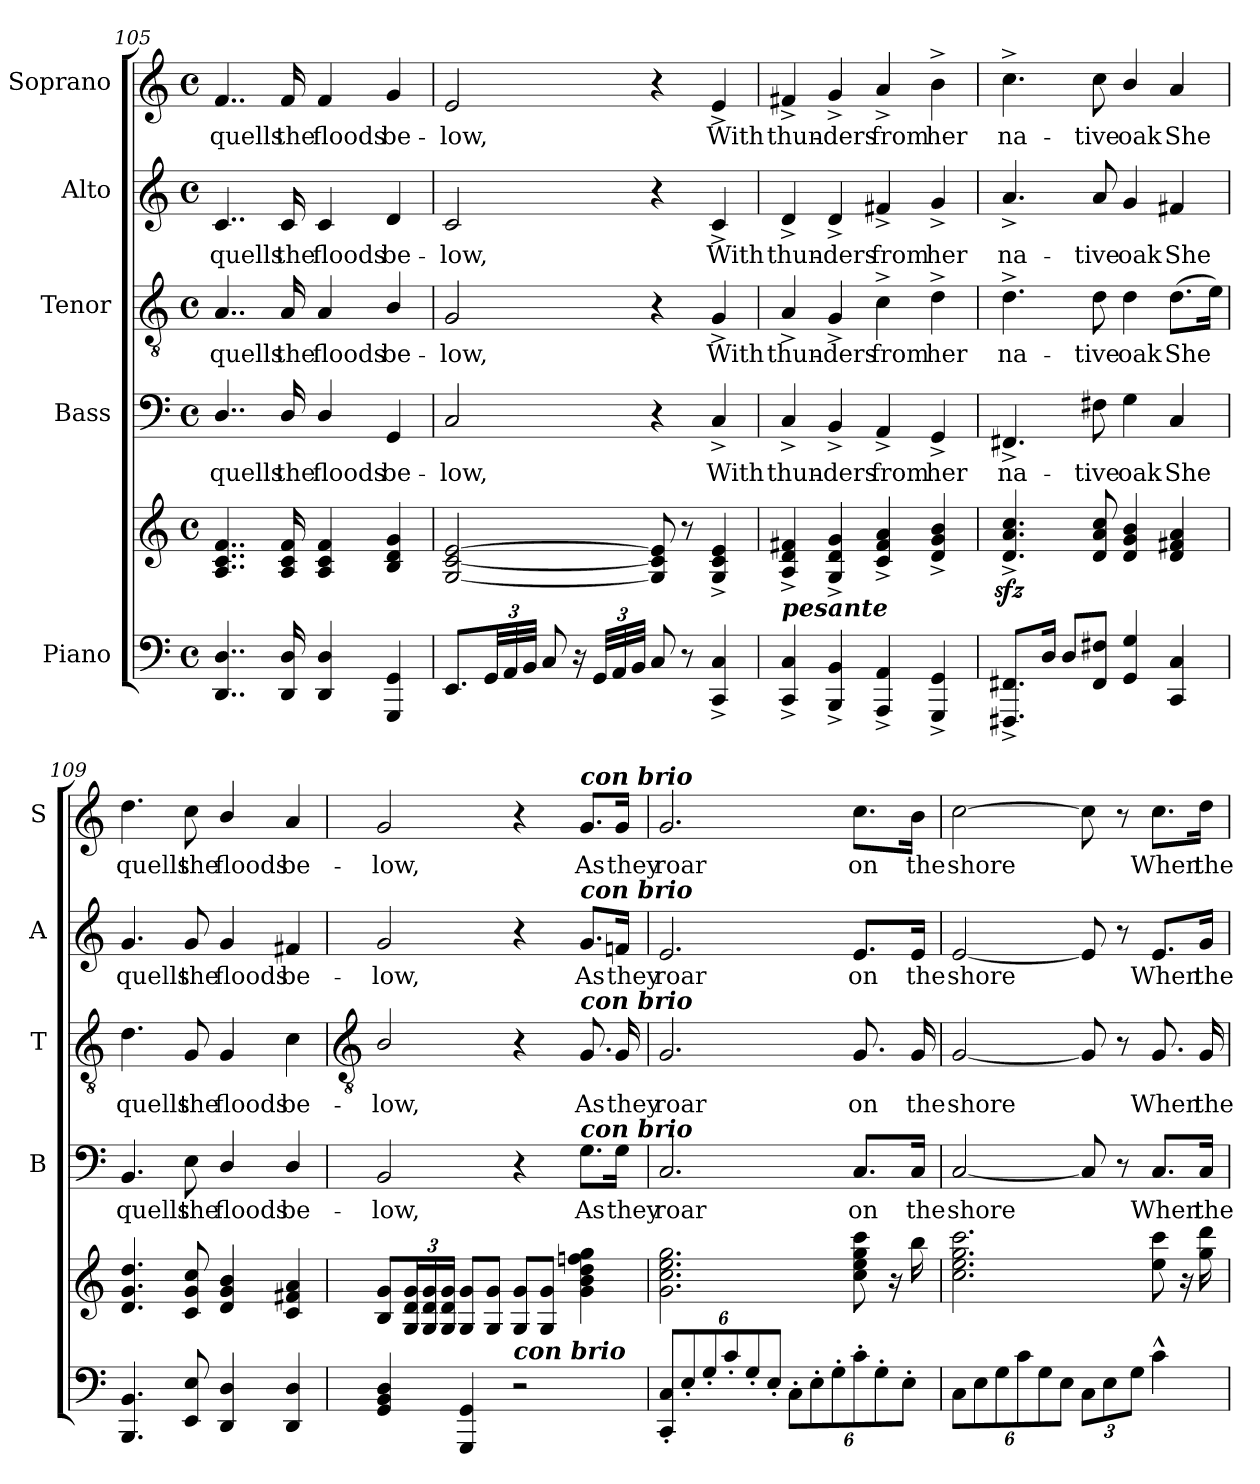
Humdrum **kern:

**kern	**kern	**kern	**text	**kern	**text	**kern	**text	**kern	**text
*part5	*part5	*part4	*part4	*part3	*part3	*part2	*part2	*part1	*part1
*staff6	*staff5	*staff4	*staff4	*staff3	*staff3	*staff2	*staff2	*staff1	*staff1
*I"Piano	*	*I"Bass	*	*I"Tenor	*	*I"Alto	*	*I"Soprano	*
*	*	*I'B	*	*I'T	*	*I'A	*	*I'S	*
!!LO:LB:g=z
*clefF4	*clefG2	*clefF4	*	*clefGv2	*	*clefG2	*	*clefG2	*
*k[]	*k[]	*k[]	*	*k[]	*	*k[]	*	*k[]	*
*C:	*C:	*C:	*	*C:	*	*C:	*	*C:	*
*M4/4	*M4/4	*M4/4	*	*M4/4	*	*M4/4	*	*M4/4	*
*met(c)	*met(c)	*met(c)	*	*met(c)	*	*met(c)	*	*met(c)	*
=105	=105	=105	=105	=105	=105	=105	=105	=105	=105
!	!	!	!LO:LY:b	!	!LO:LY:b	!	!LO:LY:b	!	!LO:LY:b
4..DD/ 4..D/	4..A 4..c 4..f	4..D/	quells	4..A	quells	4..c	quells	4..f	quells
!	!	!	!LO:LY:b	!	!LO:LY:b	!	!LO:LY:b	!	!LO:LY:b
16DD/ 16D/	16A 16c 16f	16D/	the	16A	the	16c	the	16f	the
!	!	!	!LO:LY:b	!	!LO:LY:b	!	!LO:LY:b	!	!LO:LY:b
4DD/ 4D/	4A 4c 4f	4D/	floods	4A	floods	4c	floods	4f	floods
!	!	!	!LO:LY:b	!	!LO:LY:b	!	!LO:LY:b	!	!LO:LY:b
4GGG 4GG	4B 4d 4g	4GG	be-	4B/	be-	4d	be-	4g	be-
=106	=106	=106	=106	=106	=106	=106	=106	=106	=106
!	!	!	!LO:LY:b	!	!LO:LY:b	!	!LO:LY:b	!	!LO:LY:b
8.EEL	[2G [2c [2e	2C	-low,	2G	-low,	2c	-low,	2e	-low,
48GGLL	.	.	.	.	.	.	.	.	.
48AA	.	.	.	.	.	.	.	.	.
48BBJJJ	.	.	.	.	.	.	.	.	.
8C	.	.	.	.	.	.	.	.	.
16r	.	.	.	.	.	.	.	.	.
48GGLLL	.	.	.	.	.	.	.	.	.
48AA	.	.	.	.	.	.	.	.	.
48BBJJJ	.	.	.	.	.	.	.	.	.
8C	8G] 8c] 8e]	4r	.	4r	.	4r	.	4r	.
8r	8r	.	.	.	.	.	.	.	.
!	!	!	!LO:LY:b	!	!LO:LY:b	!	!LO:LY:b	!	!LO:LY:b
4CC^ 4C^	4G^ 4c^ 4e^	4C^	With	4G^	With	4c^	With	4e^	With
=107	=107	=107	=107	=107	=107	=107	=107	=107	=107
!LO:TX:a:Bi:t=pesante	!	!	!	!	!	!	!	!	!
!	!	!	!LO:LY:b	!	!LO:LY:b	!	!LO:LY:b	!	!LO:LY:b
4CC^ 4C^	4A^ 4d^ 4f#X^	4C^	thun-	4A^	thun-	4d^	thun-	4f#X^	thun-
!	!	!	!LO:LY:b	!	!LO:LY:b	!	!LO:LY:b	!	!LO:LY:b
4BBB^ 4BB^	4G^ 4d^ 4g^	4BB^	-ders	4G^	-ders	4d^	-ders	4g^	-ders
!	!	!	!LO:LY:b	!	!LO:LY:b	!	!LO:LY:b	!	!LO:LY:b
4AAA^ 4AA^	4c^ 4f#^ 4a^	4AA^	from	4c^	from	4f#X^	from	4a^	from
!	!	!	!LO:LY:b	!	!LO:LY:b	!	!LO:LY:b	!	!LO:LY:b
4GGG^ 4GG^	4d^ 4g^ 4b^	4GG^	her	4d^	her	4g^	her	4b^	her
=108	=108	=108	=108	=108	=108	=108	=108	=108	=108
!	!	!	!LO:LY:b	!	!LO:LY:b	!	!LO:LY:b	!	!LO:LY:b
8.FFF#X^ 8.FF#X^L	4.dzz<^ 4.azz<^ 4.cczz<^	4.FF#X^	na-	4.d^	na-	4.a^	na-	4.cc^	na-
16DJ	.	.	.	.	.	.	.	.	.
8DL	.	.	.	.	.	.	.	.	.
!	!	!	!LO:LY:b	!	!LO:LY:b	!	!LO:LY:b	!	!LO:LY:b
8FF# 8F#XJ	8d 8a 8cc	8F#X	-tive	8d	-tive	8a	-tive	8cc	-tive
!	!	!	!LO:LY:b	!	!LO:LY:b	!	!LO:LY:b	!	!LO:LY:b
4GG 4G	4d/ 4g/ 4b/	4G	oak	4d\	oak	4g/	oak	4b/	oak
!	!	!	!LO:LY:b	!	!LO:LY:b	!	!LO:LY:b	!	!LO:LY:b
4CC 4C	4d 4f#X 4a	4C	She	(>8.dL	She	4f#X	She	4a	She
.	.	.	.	16eJ)	.	.	.	.	.
=109	=109	=109	=109	=109	=109	=109	=109	=109	=109
!	!	!	!LO:LY:b	!	!LO:LY:b	!	!LO:LY:b	!	!LO:LY:b
4.BBB 4.BB	4.d 4.g 4.dd	4.BB	quells	4.d	quells	4.g	quells	4.dd	quells
!	!	!	!LO:LY:b	!	!LO:LY:b	!	!LO:LY:b	!	!LO:LY:b
8EE 8E	8c 8g 8cc	8E	the	8G	the	8g	the	8cc	the
!	!	!	!LO:LY:b	!	!LO:LY:b	!	!LO:LY:b	!	!LO:LY:b
4DD/ 4D/	4d/ 4g/ 4b/	4D/	floods	4G/	floods	4g/	floods	4b/	floods
!	!	!	!LO:LY:b	!	!LO:LY:b	!	!LO:LY:b	!	!LO:LY:b
4DD/ 4D/	4c 4f#X 4a	4D/	be-	4c\	be-	4f#X	be-	4a	be-
!!LO:LB:g=z
=110	=110	=110	=110	=110	=110	=110	=110	=110	=110
*	*	*	*	*clefGv2	*	*	*	*	*
!	!	!	!LO:LY:b	!	!LO:LY:b	!	!LO:LY:b	!	!LO:LY:b
4GG 4BB 4D	8B 8gL	2BB/	-low,	2B/	-low,	2g	-low,	2g	-low,
.	24G 24d 24gL	.	.	.	.	.	.	.	.
.	24G 24d 24g	.	.	.	.	.	.	.	.
.	24G 24d 24gJJ	.	.	.	.	.	.	.	.
4GGG 4GG	8G 8gL	.	.	.	.	.	.	.	.
.	8G 8gJ	.	.	.	.	.	.	.	.
!LO:TX:a:Bi:t=con brio	!	!	!	!	!	!	!	!	!
2r	8G 8gL	4r	.	4r	.	4r	.	4r	.
.	8G 8gJ	.	.	.	.	.	.	.	.
!	!	!	!	!	!	!	!	!LO:TX:a:Bi:t=con brio	!
!	!	!	!	!	!	!LO:TX:a:Bi:t=con brio	!	!	!
!	!	!	!	!LO:TX:a:Bi:t=con brio	!	!	!	!	!
!	!	!LO:TX:a:Bi:t=con brio	!	!	!	!	!	!	!
!	!	!	!LO:LY:b	!	!LO:LY:b	!	!LO:LY:b	!	!LO:LY:b
.	4g 4b 4dd 4ffn 4gg	8.G\L	As	8.G	As	8.g/L	As	8.g/L	As
!	!	!	!LO:LY:b	!	!LO:LY:b	!	!LO:LY:b	!	!LO:LY:b
.	.	16G\Jk	they	16G	they	16fn/Jk	they	16g/Jk	they
=111	=111	=111	=111	=111	=111	=111	=111	=111	=111
!	!	!	!LO:LY:b	!	!LO:LY:b	!	!LO:LY:b	!	!LO:LY:b
12CC' 12C'L	2.g 2.cc 2.ee 2.gg	2.C	roar	2.G	roar	2.e	roar	2.g	roar
12E'	.	.	.	.	.	.	.	.	.
12G'	.	.	.	.	.	.	.	.	.
12c'	.	.	.	.	.	.	.	.	.
12G'	.	.	.	.	.	.	.	.	.
12E'J	.	.	.	.	.	.	.	.	.
12C'L	.	.	.	.	.	.	.	.	.
12E'	.	.	.	.	.	.	.	.	.
12G'	.	.	.	.	.	.	.	.	.
!	!	!	!LO:LY:b	!	!LO:LY:b	!	!LO:LY:b	!	!LO:LY:b
12c'	8cc 8ee 8gg 8ccc	8.C/L	on	8.G	on	8.e/L	on	8.cc\L	on
12G'	.	.	.	.	.	.	.	.	.
.	16r	.	.	.	.	.	.	.	.
12E'J	.	.	.	.	.	.	.	.	.
!	!	!	!LO:LY:b	!	!LO:LY:b	!	!LO:LY:b	!	!LO:LY:b
.	16bb	16C/Jk	the	16G	the	16e/Jk	the	16b\Jk	the
=112	=112	=112	=112	=112	=112	=112	=112	=112	=112
!	!	!	!LO:LY:b	!	!LO:LY:b	!	!LO:LY:b	!	!LO:LY:b
12CL	2.cc 2.ee 2.gg 2.ccc	[2C	shore	[2G	shore	[2e	shore	[2cc	shore
12E	.	.	.	.	.	.	.	.	.
12G	.	.	.	.	.	.	.	.	.
12c	.	.	.	.	.	.	.	.	.
12G	.	.	.	.	.	.	.	.	.
12EJ	.	.	.	.	.	.	.	.	.
12CL	.	8C]	.	8G]	.	8e]	.	8cc]	.
12E	.	.	.	.	.	.	.	.	.
.	.	8r	.	8r	.	8r	.	8r	.
12GJ	.	.	.	.	.	.	.	.	.
!	!	!	!LO:LY:b	!	!LO:LY:b	!	!LO:LY:b	!	!LO:LY:b
4c^^	8ee 8ccc	8.C/L	When	8.G	When	8.e/L	When	8.cc\L	When
.	16r	.	.	.	.	.	.	.	.
!	!	!	!LO:LY:b	!	!LO:LY:b	!	!LO:LY:b	!	!LO:LY:b
.	16gg 16ddd	16C/Jk	the	16G	the	16g/Jk	the	16dd\Jk	the
=	=	=	=	=	=	=	=	=	=
*-	*-	*-	*-	*-	*-	*-	*-	*-	*-
